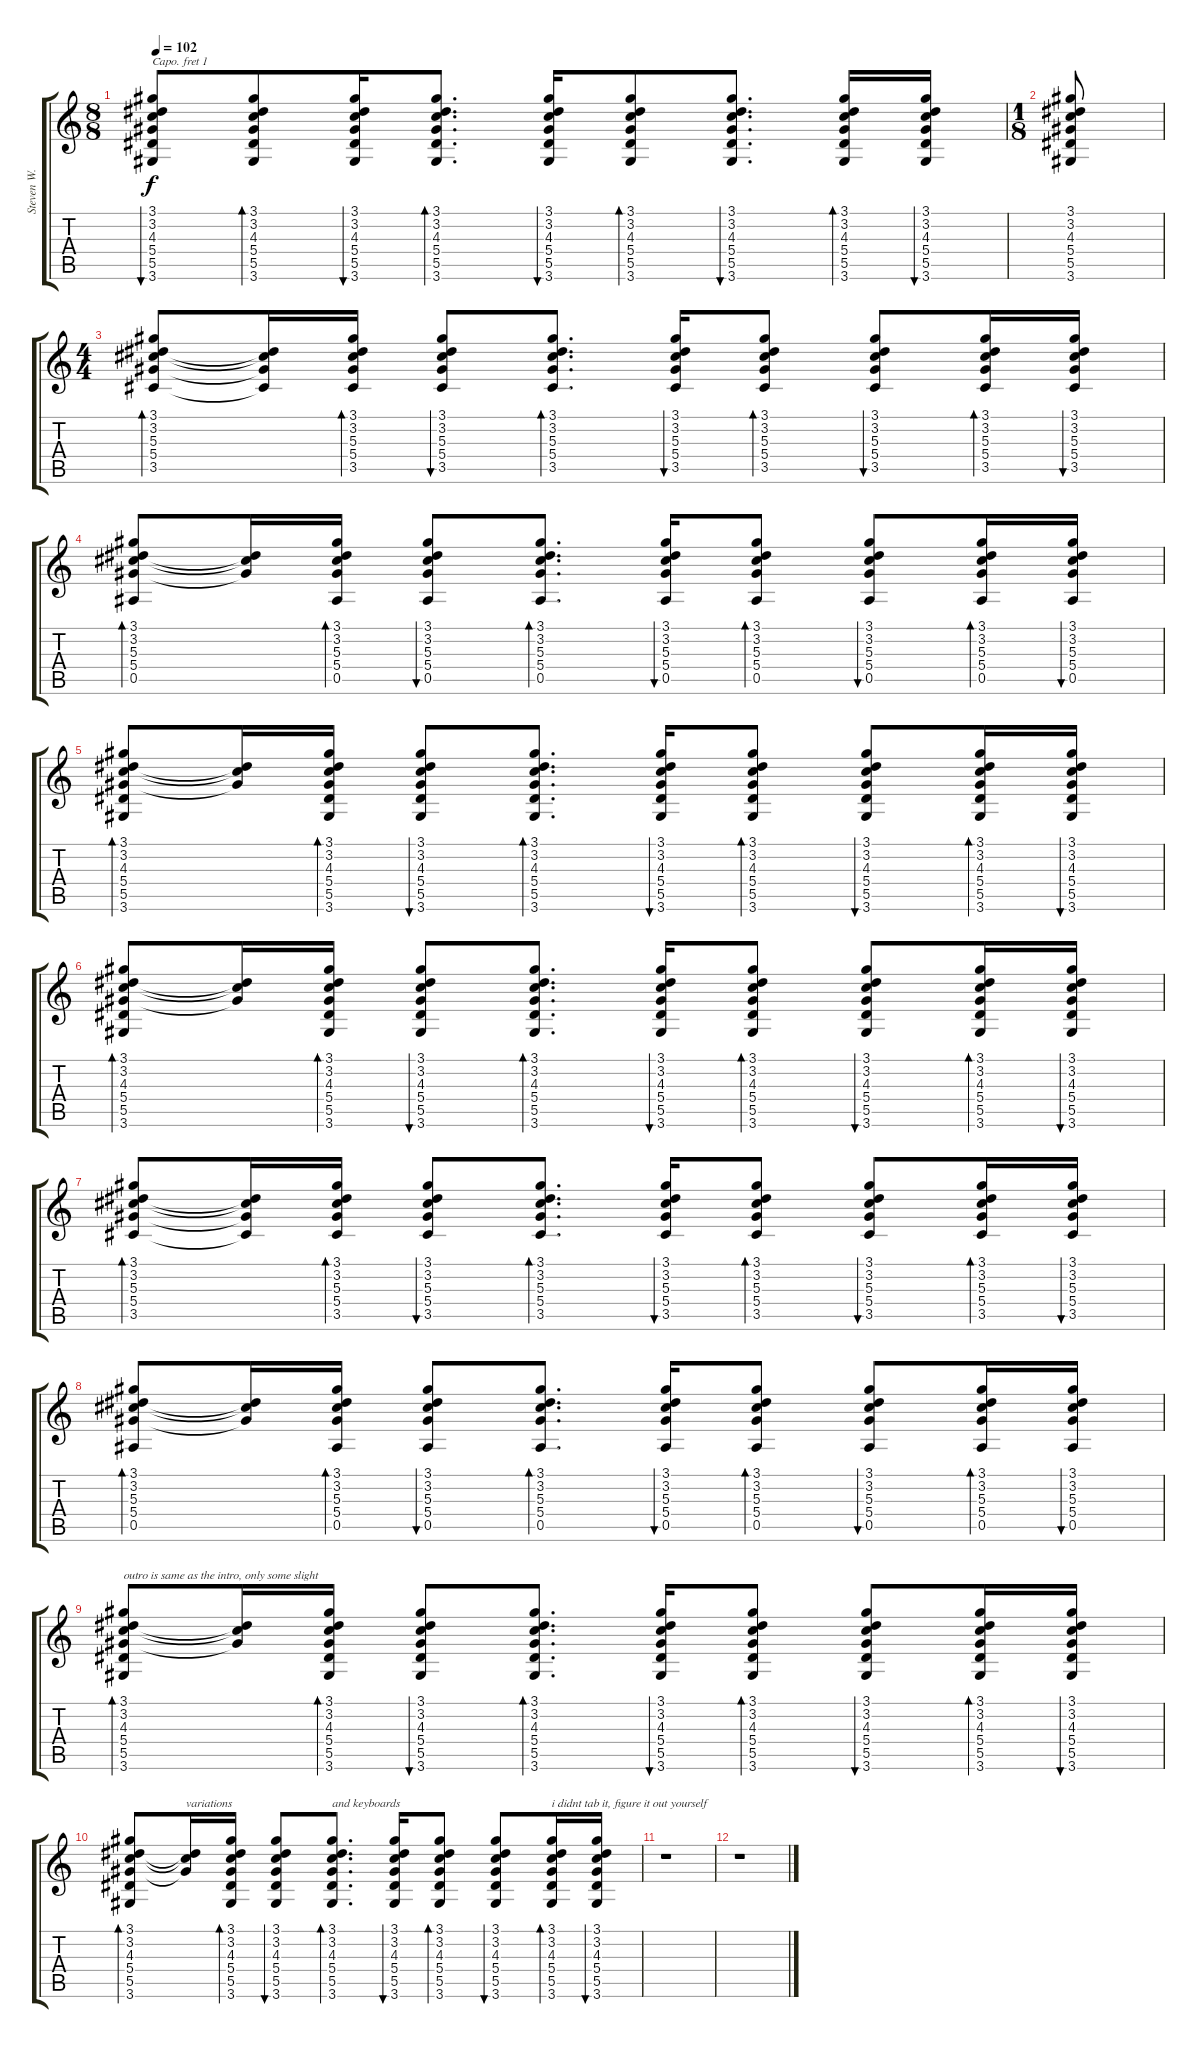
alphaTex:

\track ("Steven W. Rhythm (Capo on 1st fret!!!)" "Steven W. ") {instrument acousticguitarsteel}
\staff {score tabs}
\capo 1
\tuning (E4 B3 G3 D3 A2 E2) {hide}
\ts (8 8)
\tempo 102
\clef g2
\ks c
(3.1 3.2 4.3 5.4 5.5 3.6).8{bu 60 dy f} (3.1 3.2 4.3 5.4 5.5 3.6).8{bd 60} (3.1 3.2 4.3 5.4 5.5 3.6).16{bu 60} (3.1 3.2 4.3 5.4 5.5 3.6).8{d bd 60} (3.1 3.2 4.3 5.4 5.5 3.6).16{bu 60} (3.1 3.2 4.3 5.4 5.5 3.6).8{bd 60} (3.1 3.2 4.3 5.4 5.5 3.6).8{d bu 60} (3.1 3.2 4.3 5.4 5.5 3.6).16{bd 60} (3.1 3.2 4.3 5.4 5.5 3.6).16{bu 60} |
\ts (1 8)
(3.1 3.2 4.3 5.4 5.5 3.6).8 |
\ts (4 4)
(3.1 3.2 5.3 5.4 3.5).8{bd 60} (3.2{t} 5.3{t} 5.4{t} 3.5{t}).16 (3.1 3.2 5.3 5.4 3.5).16{bd 60} (3.1 3.2 5.3 5.4 3.5).8{bu 60} (3.1 3.2 5.3 5.4 3.5).8{d bd 60} (3.1 3.2 5.3 5.4 3.5).16{bu 60} (3.1 3.2 5.3 5.4 3.5).8{bd 60} (3.1 3.2 5.3 5.4 3.5).8{bu 60} (3.1 3.2 5.3 5.4 3.5).16{bd 60} (3.1 3.2 5.3 5.4 3.5).16{bu 60} |
(3.1 3.2 5.3 5.4 0.5).8{bd 60} (3.2{t} 5.3{t} 5.4{t}).16 (3.1 3.2 5.3 5.4 0.5).16{bd 60} (3.1 3.2 5.3 5.4 0.5).8{bu 60} (3.1 3.2 5.3 5.4 0.5).8{d bd 60} (3.1 3.2 5.3 5.4 0.5).16{bu 60} (3.1 3.2 5.3 5.4 0.5).8{bd 60} (3.1 3.2 5.3 5.4 0.5).8{bu 60} (3.1 3.2 5.3 5.4 0.5).16{bd 60} (3.1 3.2 5.3 5.4 0.5).16{bu 60} |
(3.1 3.2 4.3 5.4 5.5 3.6).8{bd 60} (3.2{t} 4.3{t} 5.4{t}).16 (3.1 3.2 4.3 5.4 5.5 3.6).16{bd 60} (3.1 3.2 4.3 5.4 5.5 3.6).8{bu 60} (3.1 3.2 4.3 5.4 5.5 3.6).8{d bd 60} (3.1 3.2 4.3 5.4 5.5 3.6).16{bu 60} (3.1 3.2 4.3 5.4 5.5 3.6).8{bd 60} (3.1 3.2 4.3 5.4 5.5 3.6).8{bu 60} (3.1 3.2 4.3 5.4 5.5 3.6).16{bd 60} (3.1 3.2 4.3 5.4 5.5 3.6).16{bu 60} |
(3.1 3.2 4.3 5.4 5.5 3.6).8{bd 60} (3.2{t} 4.3{t} 5.4{t}).16 (3.1 3.2 4.3 5.4 5.5 3.6).16{bd 60} (3.1 3.2 4.3 5.4 5.5 3.6).8{bu 60} (3.1 3.2 4.3 5.4 5.5 3.6).8{d bd 60} (3.1 3.2 4.3 5.4 5.5 3.6).16{bu 60} (3.1 3.2 4.3 5.4 5.5 3.6).8{bd 60} (3.1 3.2 4.3 5.4 5.5 3.6).8{bu 60} (3.1 3.2 4.3 5.4 5.5 3.6).16{bd 60} (3.1 3.2 4.3 5.4 5.5 3.6).16{bu 60} |
(3.1 3.2 5.3 5.4 3.5).8{bd 60} (3.2{t} 5.3{t} 5.4{t} 3.5{t}).16 (3.1 3.2 5.3 5.4 3.5).16{bd 60} (3.1 3.2 5.3 5.4 3.5).8{bu 60} (3.1 3.2 5.3 5.4 3.5).8{d bd 60} (3.1 3.2 5.3 5.4 3.5).16{bu 60} (3.1 3.2 5.3 5.4 3.5).8{bd 60} (3.1 3.2 5.3 5.4 3.5).8{bu 60} (3.1 3.2 5.3 5.4 3.5).16{bd 60} (3.1 3.2 5.3 5.4 3.5).16{bu 60} |
(3.1 3.2 5.3 5.4 0.5).8{bd 60} (3.2{t} 5.3{t} 5.4{t}).16 (3.1 3.2 5.3 5.4 0.5).16{bd 60} (3.1 3.2 5.3 5.4 0.5).8{bu 60} (3.1 3.2 5.3 5.4 0.5).8{d bd 60} (3.1 3.2 5.3 5.4 0.5).16{bu 60} (3.1 3.2 5.3 5.4 0.5).8{bd 60} (3.1 3.2 5.3 5.4 0.5).8{bu 60} (3.1 3.2 5.3 5.4 0.5).16{bd 60} (3.1 3.2 5.3 5.4 0.5).16{bu 60} |
(3.1 3.2 4.3 5.4 5.5 3.6).8{bd 60 txt "outro is same as the intro, only some slight "} (3.2{t} 4.3{t} 5.4{t}).16 (3.1 3.2 4.3 5.4 5.5 3.6).16{bd 60} (3.1 3.2 4.3 5.4 5.5 3.6).8{bu 60} (3.1 3.2 4.3 5.4 5.5 3.6).8{d bd 60} (3.1 3.2 4.3 5.4 5.5 3.6).16{bu 60} (3.1 3.2 4.3 5.4 5.5 3.6).8{bd 60} (3.1 3.2 4.3 5.4 5.5 3.6).8{bu 60} (3.1 3.2 4.3 5.4 5.5 3.6).16{bd 60} (3.1 3.2 4.3 5.4 5.5 3.6).16{bu 60} |
(3.1 3.2 4.3 5.4 5.5 3.6).8{bd 60} (3.2{t} 4.3{t} 5.4{t}).16{txt "variations"} (3.1 3.2 4.3 5.4 5.5 3.6).16{bd 60} (3.1 3.2 4.3 5.4 5.5 3.6).8{bu 60} (3.1 3.2 4.3 5.4 5.5 3.6).8{d bd 60 txt "and keyboards"} (3.1 3.2 4.3 5.4 5.5 3.6).16{bu 60} (3.1 3.2 4.3 5.4 5.5 3.6).8{bd 60} (3.1 3.2 4.3 5.4 5.5 3.6).8{bu 60} (3.1 3.2 4.3 5.4 5.5 3.6).16{bd 60 txt "i didnt tab it, figure it out yourself"} (3.1 3.2 4.3 5.4 5.5 3.6).16{bu 60} |
r.1 |
r.1
